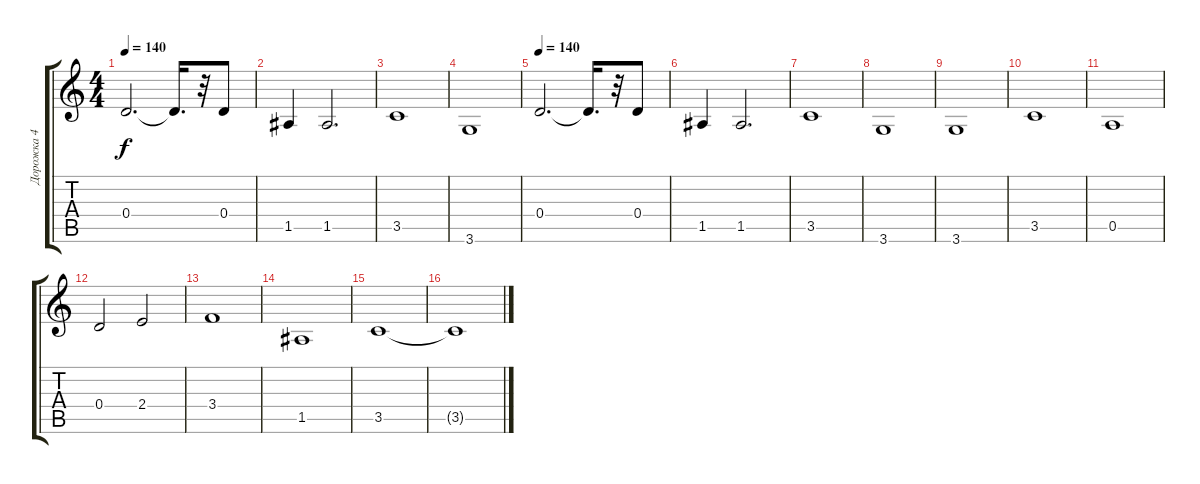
\track ("Дорожка 4" "Дорожка 4") {instrument electricbassfinger}
\staff {score tabs}
\tuning (E4 B3 G3 D3 A2 E2) {hide}
\ts (4 4)
\tempo 140
\clef g2
\ks c
0.4.2{d dy f} 0.4{t}.16{d} r.32 0.4.8 |
1.5.4 1.5.2{d} |
3.5.1 |
3.6.1 |
\tempo 140
0.4.2{d} 0.4{t}.16{d} r.32 0.4.8 |
1.5.4 1.5.2{d} |
3.5.1 |
3.6.1 |
3.6.1 |
3.5.1 |
0.5.1 |
0.4.2 2.4.2 |
3.4.1 |
1.5.1 |
3.5.1 |
3.5{t}.1
